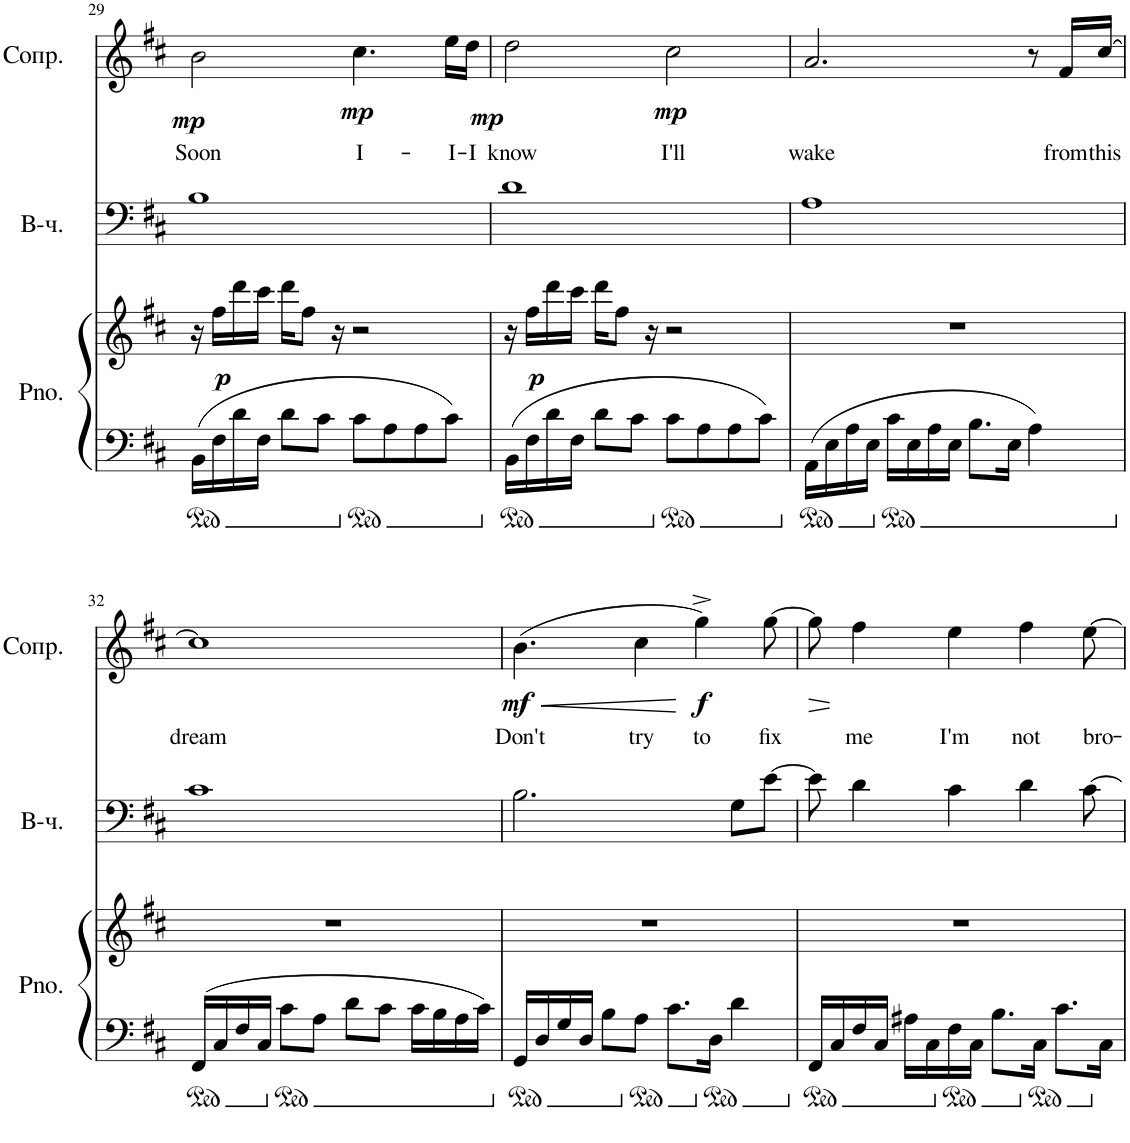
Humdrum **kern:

**kern	**kern	**dynam	**kern	**kern	**text	**dynam
*part3	*part3	*part3	*part2	*part1	*part1	*part1
*staff4	*staff3	*staff3/4	*staff2	*staff1	*staff1	*staff1
*I"Piano	*	*	*I"Виолончель	*I"Сопрано	*	*
*I'Pno.	*	*	*	*	*	*
!!LO:PB:g=z
*clefF4	*clefG2	*	*clefF4	*clefG2	*	*
*k[f#c#]	*k[f#c#]	*	*k[f#c#]	*k[f#c#]	*	*
*M4/4	*M4/4	*	*M4/4	*M4/4	*	*
=29	=29	=29	=29	=29	=29	=29
!	!	!	!	!	!LO:LY:b	!LO:DY:b
16BB\LL	16r	.	1B	2b\	Soon	mp
!	!	!LO:DY:b	!	!	!	!
16F#\	16ff#\LL	p	.	.	.	.
16d\	16ddd\	.	.	.	.	.
16F#\JJ	16ccc#\JJ	.	.	.	.	.
8d\L	16ddd\KL	.	.	.	.	.
.	8ff#\J	.	.	.	.	.
8c#\J	.	.	.	.	.	.
.	16r	.	.	.	.	.
!	!	!	!	!	!LO:LY:b	!LO:DY:b
8c#\L	2r	.	.	4.cc#\	I-	mp
8A\	.	.	.	.	.	.
8A\	.	.	.	.	.	.
!	!	!	!	!	!LO:LY:b	!
8c#\J	.	.	.	16ee\LL	-I-	.
!	!	!	!	!	!LO:LY:b	!
.	.	.	.	16dd\JJ	-I	.
=30	=30	=30	=30	=30	=30	=30
!	!	!	!	!	!LO:LY:b	!LO:DY:b
16BB\LL	16r	.	1d	2dd\	know	mp
!	!	!LO:DY:b	!	!	!	!
16F#\	16ff#\LL	p	.	.	.	.
16d\	16ddd\	.	.	.	.	.
16F#\JJ	16ccc#\JJ	.	.	.	.	.
8d\L	16ddd\KL	.	.	.	.	.
.	8ff#\J	.	.	.	.	.
8c#\J	.	.	.	.	.	.
.	16r	.	.	.	.	.
!	!	!	!	!	!LO:LY:b	!LO:DY:b
8c#\L	2r	.	.	2cc#\	I'll	mp
8A\	.	.	.	.	.	.
8A\	.	.	.	.	.	.
8c#\J	.	.	.	.	.	.
=31	=31	=31	=31	=31	=31	=31
!	!	!	!	!	!LO:LY:b	!
16AA\LL	1r	.	1A	2.a/	wake	.
16E\	.	.	.	.	.	.
16A\	.	.	.	.	.	.
16E\JJ	.	.	.	.	.	.
16c#\LL	.	.	.	.	.	.
16E\	.	.	.	.	.	.
16A\	.	.	.	.	.	.
16E\JJ	.	.	.	.	.	.
8.B\L	.	.	.	.	.	.
16E\Jk	.	.	.	.	.	.
4A\	.	.	.	8r	.	.
!	!	!	!	!	!LO:LY:b	!
.	.	.	.	16f#/LL	from	.
!	!	!	!	!	!LO:LY:b	!
.	.	.	.	[16cc#/JJ	this	.
!!LO:LB:g=z
=32	=32	=32	=32	=32	=32	=32
!	!	!	!	!	!LO:LY:b	!
16FF#/LL	1r	.	1c#	1cc#]	dream	.
16C#/	.	.	.	.	.	.
16F#/	.	.	.	.	.	.
16C#/JJ	.	.	.	.	.	.
8c#\L	.	.	.	.	.	.
8A\J	.	.	.	.	.	.
8d\L	.	.	.	.	.	.
8c#\J	.	.	.	.	.	.
16c#\LL	.	.	.	.	.	.
16B\	.	.	.	.	.	.
16A\	.	.	.	.	.	.
16c#\JJ	.	.	.	.	.	.
=33	=33	=33	=33	=33	=33	=33
!	!	!	!	!	!LO:LY:b	!LO:HP:b
!	!	!	!	!	!	!LO:DY:n=1:b
16GG/LL	1r	.	2.B\	(4.b\	Don't	< mf
16D/	.	.	.	.	.	.
16G/	.	.	.	.	.	.
16D/JJ	.	.	.	.	.	.
8B\L	.	.	.	.	.	.
!	!	!	!	!	!LO:LY:b	!
8A\J	.	.	.	4cc#\	try	.
8.c#\L	.	.	.	.	.	.
!	!	!	!	!	!LO:LY:b	!LO:DY:n=2:b
.	.	.	.	4gg^\)	to	f
16D\Jk	.	.	.	.	.	.
4d\	.	.	8G\L	.	.	.
!	!	!	!	!	!LO:LY:b	!
.	.	.	[8e\J	[8gg\	fix	[
=34	=34	=34	=34	=34	=34	=34
16FF#/LL	1r	.	8e\]	8gg\]	.	.
16C#/	.	.	.	.	.	.
!	!	!	!	!	!LO:LY:b	!
16F#/	.	.	4d\	4ff#\	me	.
16C#/JJ	.	.	.	.	.	.
16A#X\LL	.	.	.	.	.	.
16C#\	.	.	.	.	.	.
!	!	!	!	!	!LO:LY:b	!
16F#\	.	.	4c#\	4ee\	I'm	.
16C#\JJ	.	.	.	.	.	.
8.B\L	.	.	.	.	.	.
!	!	!	!	!	!LO:LY:b	!
.	.	.	4d\	4ff#\	not	.
16C#\Jk	.	.	.	.	.	.
8.c#\L	.	.	.	.	.	.
!	!	!	!	!	!LO:LY:b	!
.	.	.	[8c#\	[8ee\	bro-	.
16C#\Jk	.	.	.	.	.	.
=	=	=	=	=	=	=
*-	*-	*-	*-	*-	*-	*-
